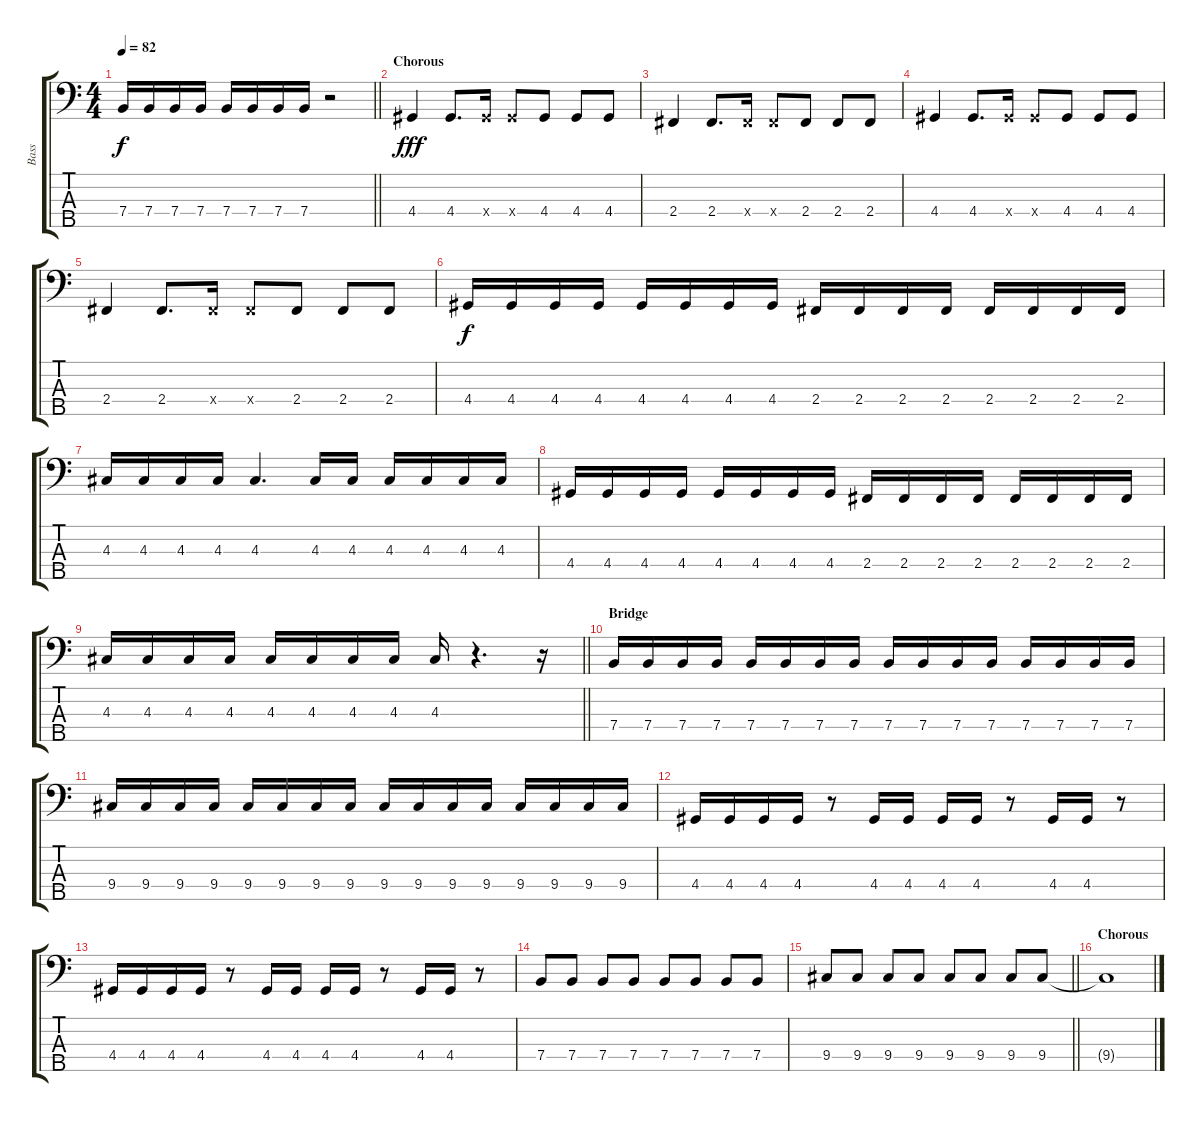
\track ("Bass" "Bass") {instrument electricbasspick}
\staff {score tabs}
\tuning (G2 D2 A1 E1 B0) {hide}
\ts (4 4)
\tempo 82
\clef f4
\barLineRight lightlight
\ks c
7.4.16{dy f} 7.4.16 7.4.16 7.4.16 7.4.16 7.4.16 7.4.16 7.4.16 r.2 |
\section ("" "Chorous")
4.4.4{dy fff} 4.4.8{d} 4.4{x}.16 4.4{x}.8 4.4.8 4.4.8 4.4.8 |
2.4.4 2.4.8{d} 2.4{x}.16 2.4{x}.8 2.4.8 2.4.8 2.4.8 |
4.4.4 4.4.8{d} 4.4{x}.16 4.4{x}.8 4.4.8 4.4.8 4.4.8 |
2.4.4 2.4.8{d} 2.4{x}.16 2.4{x}.8 2.4.8 2.4.8 2.4.8 |
4.4.16{dy f} 4.4.16 4.4.16 4.4.16 4.4.16 4.4.16 4.4.16 4.4.16 2.4.16 2.4.16 2.4.16 2.4.16 2.4.16 2.4.16 2.4.16 2.4.16 |
4.3.16 4.3.16 4.3.16 4.3.16 4.3.4{d} 4.3.16 4.3.16 4.3.16 4.3.16 4.3.16 4.3.16 |
4.4.16 4.4.16 4.4.16 4.4.16 4.4.16 4.4.16 4.4.16 4.4.16 2.4.16 2.4.16 2.4.16 2.4.16 2.4.16 2.4.16 2.4.16 2.4.16 |
\barLineRight lightlight
4.3.16 4.3.16 4.3.16 4.3.16 4.3.16 4.3.16 4.3.16 4.3.16 4.3.16 r.4{d} r.16 |
\section ("" "Bridge")
7.4.16 7.4.16 7.4.16 7.4.16 7.4.16 7.4.16 7.4.16 7.4.16 7.4.16 7.4.16 7.4.16 7.4.16 7.4.16 7.4.16 7.4.16 7.4.16 |
9.4.16 9.4.16 9.4.16 9.4.16 9.4.16 9.4.16 9.4.16 9.4.16 9.4.16 9.4.16 9.4.16 9.4.16 9.4.16 9.4.16 9.4.16 9.4.16 |
4.4.16 4.4.16 4.4.16 4.4.16 r.8 4.4.16 4.4.16 4.4.16 4.4.16 r.8 4.4.16 4.4.16 r.8 |
4.4.16 4.4.16 4.4.16 4.4.16 r.8 4.4.16 4.4.16 4.4.16 4.4.16 r.8 4.4.16 4.4.16 r.8 |
7.4.8 7.4.8 7.4.8 7.4.8 7.4.8 7.4.8 7.4.8 7.4.8 |
\barLineRight lightlight
9.4.8 9.4.8 9.4.8 9.4.8 9.4.8 9.4.8 9.4.8 9.4.8 |
\section ("" "Chorous")
9.4{t}.1
